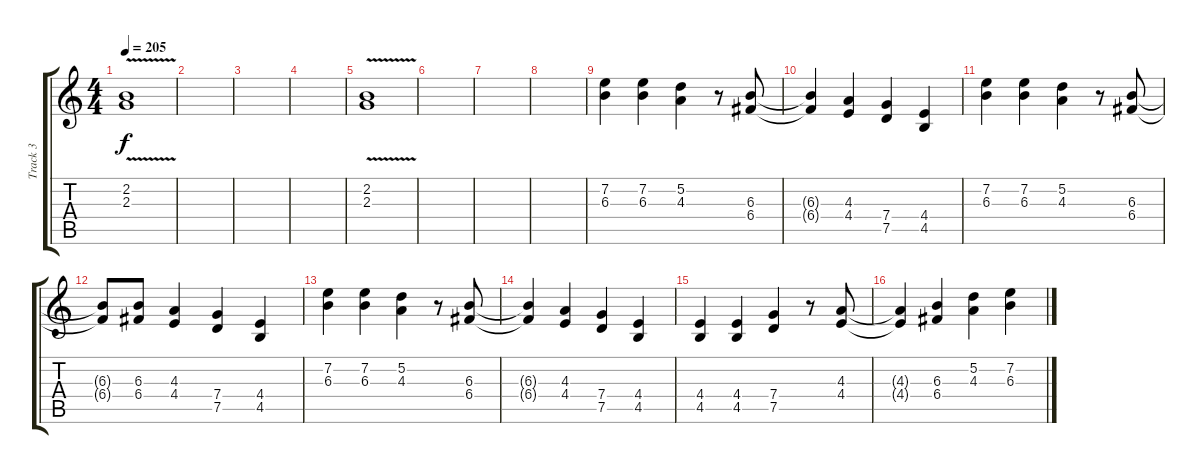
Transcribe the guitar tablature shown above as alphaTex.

\track ("Track 3" "Track 3") {instrument overdrivenguitar}
\staff {score tabs}
\tuning (D4 A3 F3 C3 G2 D2) {hide}
\ts (4 4)
\tempo 205
\clef g2
\ks c
(2.2{v} 2.3{v}).1{dy f} |
|
|
|
(2.2{v} 2.3{v}).1 |
|
|
|
(7.2 6.3).4 (7.2 6.3).4 (5.2 4.3).4 r.8 (6.3 6.4).8 |
(6.3{t} 6.4{t}).4 (4.3 4.4).4 (7.4 7.5).4 (4.4 4.5).4 |
(7.2 6.3).4 (7.2 6.3).4 (5.2 4.3).4 r.8 (6.3 6.4).8 |
(6.3{t} 6.4{t}).8 (6.3 6.4).8 (4.3 4.4).4 (7.4 7.5).4 (4.4 4.5).4 |
(7.2 6.3).4 (7.2 6.3).4 (5.2 4.3).4 r.8 (6.3 6.4).8 |
(6.3{t} 6.4{t}).4 (4.3 4.4).4 (7.4 7.5).4 (4.4 4.5).4 |
(4.4 4.5).4 (4.4 4.5).4 (7.4 7.5).4 r.8 (4.3 4.4).8 |
(4.3{t} 4.4{t}).4 (6.3 6.4).4 (5.2 4.3).4 (7.2 6.3).4
